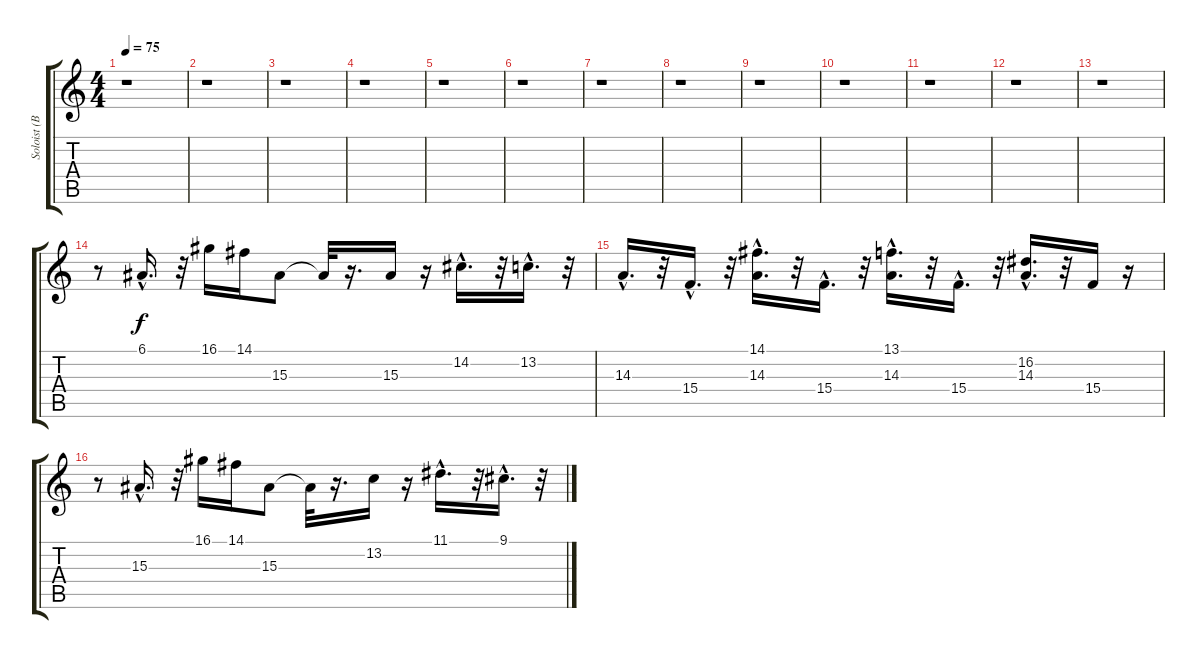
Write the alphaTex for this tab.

\track ("Soloist (BB)" "Soloist (B") {instrument pad5bowed}
\staff {score tabs}
\tuning (E4 B3 G3 D3 A2 E2) {hide}
\ts (4 4)
\tempo 75
\clef g2
\ks c
r.1{dy f} |
r.1 |
r.1 |
r.1 |
r.1 |
r.1 |
r.1 |
r.1 |
r.1 |
r.1 |
r.1 |
r.1 |
r.1 |
r.8 6.1{hac}.16{d} r.32 16.1.16 14.1.16 15.3.8 15.3{t}.32 r.16{d} 15.3.16 r.16 14.2{hac}.16{d} r.32 13.2{hac}.16{d} r.32 |
14.3{hac}.16{d} r.32 15.4{hac}.16{d} r.32 (14.1{hac} 14.3{hac}).16{d} r.32 15.4{hac}.16{d} r.32 (13.1{hac} 14.3{hac}).16{d} r.32 15.4{hac}.16{d} r.32 (16.2{hac} 14.3{hac}).16{d} r.32 15.4.16 r.16 |
r.8 15.3{hac}.16{d} r.32 16.1.16 14.1.16 15.3.8 15.3{t}.32 r.16{d} 13.2.16 r.16 11.1{hac}.16{d} r.32 9.1{hac}.16{d} r.32
